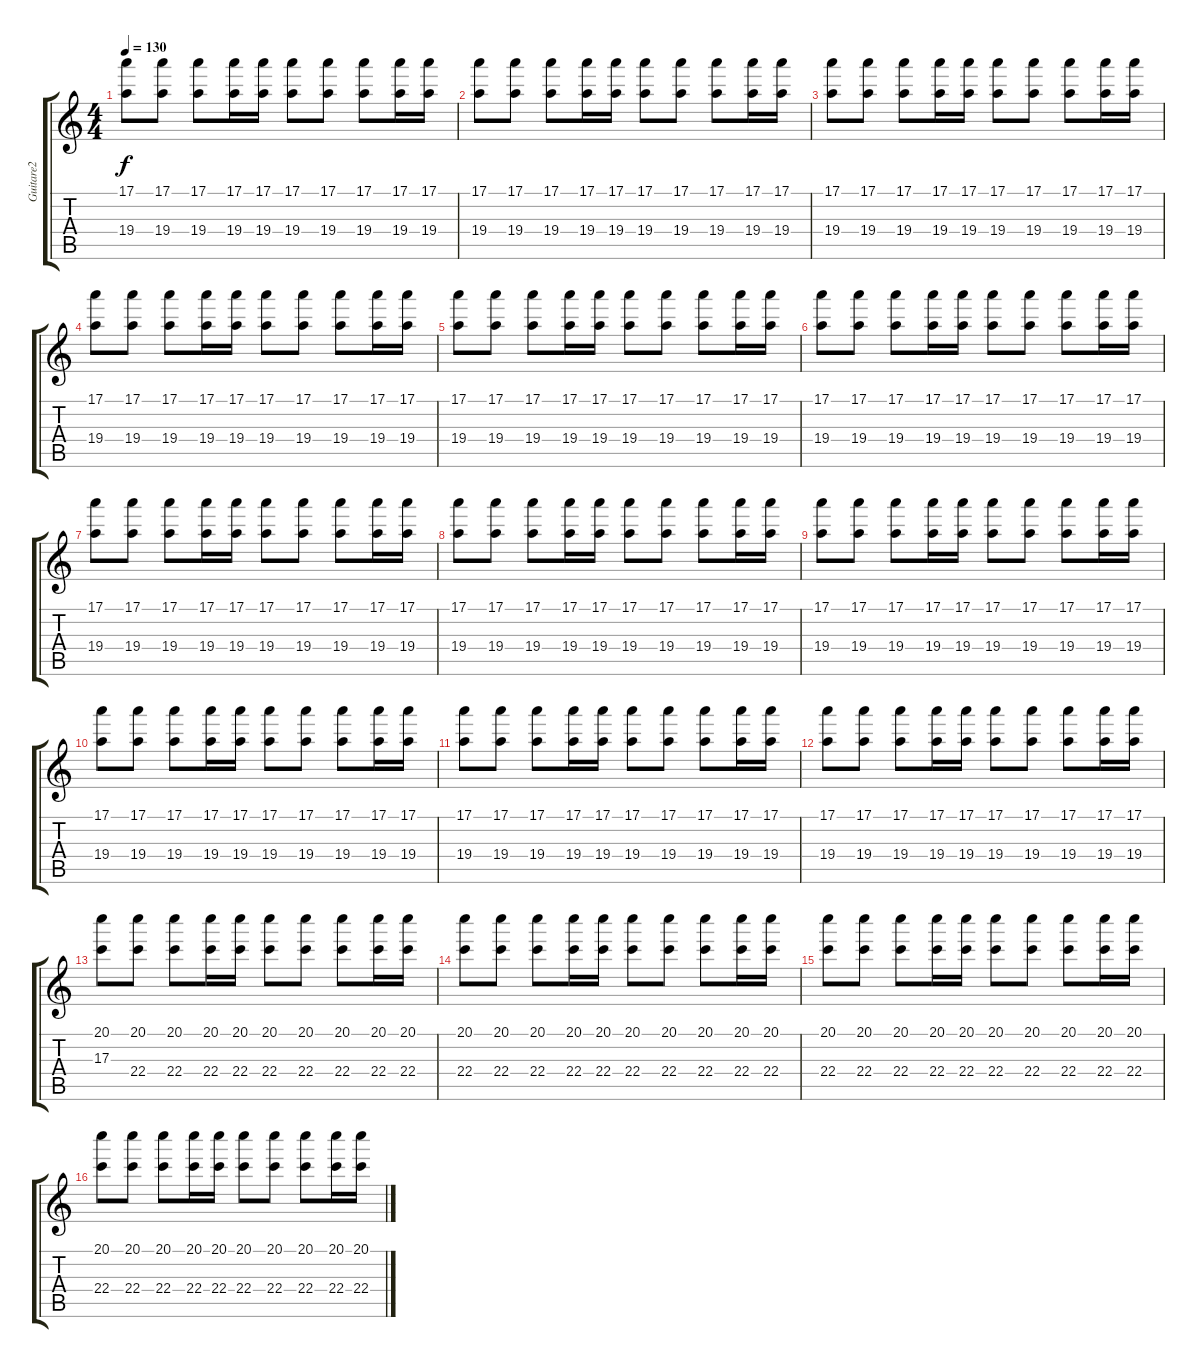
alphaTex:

\track ("Guitare2" "Guitare2") {instrument distortionguitar}
\staff {score tabs}
\tuning (E4 B3 G3 D3 A2 E2) {hide}
\ts (4 4)
\tempo 130
\clef g2
\ks c
(17.1 19.4).8{dy f} (17.1 19.4).8 (17.1 19.4).8 (17.1 19.4).16 (17.1 19.4).16 (17.1 19.4).8 (17.1 19.4).8 (17.1 19.4).8 (17.1 19.4).16 (17.1 19.4).16 |
(17.1 19.4).8 (17.1 19.4).8 (17.1 19.4).8 (17.1 19.4).16 (17.1 19.4).16 (17.1 19.4).8 (17.1 19.4).8 (17.1 19.4).8 (17.1 19.4).16 (17.1 19.4).16 |
(17.1 19.4).8 (17.1 19.4).8 (17.1 19.4).8 (17.1 19.4).16 (17.1 19.4).16 (17.1 19.4).8 (17.1 19.4).8 (17.1 19.4).8 (17.1 19.4).16 (17.1 19.4).16 |
(17.1 19.4).8 (17.1 19.4).8 (17.1 19.4).8 (17.1 19.4).16 (17.1 19.4).16 (17.1 19.4).8 (17.1 19.4).8 (17.1 19.4).8 (17.1 19.4).16 (17.1 19.4).16 |
(17.1 19.4).8 (17.1 19.4).8 (17.1 19.4).8 (17.1 19.4).16 (17.1 19.4).16 (17.1 19.4).8 (17.1 19.4).8 (17.1 19.4).8 (17.1 19.4).16 (17.1 19.4).16 |
(17.1 19.4).8 (17.1 19.4).8 (17.1 19.4).8 (17.1 19.4).16 (17.1 19.4).16 (17.1 19.4).8 (17.1 19.4).8 (17.1 19.4).8 (17.1 19.4).16 (17.1 19.4).16 |
(17.1 19.4).8 (17.1 19.4).8 (17.1 19.4).8 (17.1 19.4).16 (17.1 19.4).16 (17.1 19.4).8 (17.1 19.4).8 (17.1 19.4).8 (17.1 19.4).16 (17.1 19.4).16 |
(17.1 19.4).8 (17.1 19.4).8 (17.1 19.4).8 (17.1 19.4).16 (17.1 19.4).16 (17.1 19.4).8 (17.1 19.4).8 (17.1 19.4).8 (17.1 19.4).16 (17.1 19.4).16 |
(17.1 19.4).8 (17.1 19.4).8 (17.1 19.4).8 (17.1 19.4).16 (17.1 19.4).16 (17.1 19.4).8 (17.1 19.4).8 (17.1 19.4).8 (17.1 19.4).16 (17.1 19.4).16 |
(17.1 19.4).8 (17.1 19.4).8 (17.1 19.4).8 (17.1 19.4).16 (17.1 19.4).16 (17.1 19.4).8 (17.1 19.4).8 (17.1 19.4).8 (17.1 19.4).16 (17.1 19.4).16 |
(17.1 19.4).8 (17.1 19.4).8 (17.1 19.4).8 (17.1 19.4).16 (17.1 19.4).16 (17.1 19.4).8 (17.1 19.4).8 (17.1 19.4).8 (17.1 19.4).16 (17.1 19.4).16 |
(17.1 19.4).8 (17.1 19.4).8 (17.1 19.4).8 (17.1 19.4).16 (17.1 19.4).16 (17.1 19.4).8 (17.1 19.4).8 (17.1 19.4).8 (17.1 19.4).16 (17.1 19.4).16 |
(20.1 17.3).8 (20.1 22.4).8 (20.1 22.4).8 (20.1 22.4).16 (20.1 22.4).16 (20.1 22.4).8 (20.1 22.4).8 (20.1 22.4).8 (20.1 22.4).16 (20.1 22.4).16 |
(20.1 22.4).8 (20.1 22.4).8 (20.1 22.4).8 (20.1 22.4).16 (20.1 22.4).16 (20.1 22.4).8 (20.1 22.4).8 (20.1 22.4).8 (20.1 22.4).16 (20.1 22.4).16 |
(20.1 22.4).8 (20.1 22.4).8 (20.1 22.4).8 (20.1 22.4).16 (20.1 22.4).16 (20.1 22.4).8 (20.1 22.4).8 (20.1 22.4).8 (20.1 22.4).16 (20.1 22.4).16 |
(20.1 22.4).8 (20.1 22.4).8 (20.1 22.4).8 (20.1 22.4).16 (20.1 22.4).16 (20.1 22.4).8 (20.1 22.4).8 (20.1 22.4).8 (20.1 22.4).16 (20.1 22.4).16
